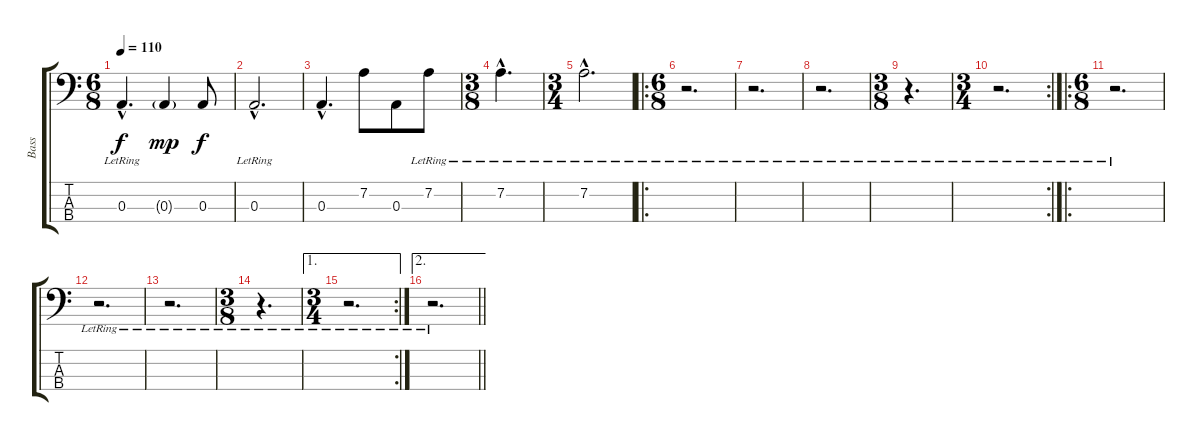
\track ("Bass" "Bass") {instrument electricbasspick}
\staff {score tabs}
\tuning (G2 D2 A1 D1) {hide}
\ts (6 8)
\tempo 110
\clef f4
\ks c
0.3{hac lr}.4{d dy f} 0.3{g}.4{dy mp} 0.3.8{dy f} |
0.3{hac lr}.2{d} |
0.3{hac}.4{d} 7.2.8 0.3.8 7.2{lr}.8 |
\ts (3 8)
7.2{hac lr}.4{d} |
\ts (3 4)
7.2{hac lr}.2{d} |
\ro
\ts (6 8)
r.2{d} |
r.2{d} |
r.2{d} |
\ts (3 8)
r.4{d} |
\rc 2
\ts (3 4)
r.2{d} |
\ro
\ts (6 8)
r.2{d} |
r.2{d} |
r.2{d} |
\ts (3 8)
r.4{d} |
\ae 1
\rc 2
\ts (3 4)
r.2{d} |
\ae 2
\barLineRight lightlight
r.2{d}
